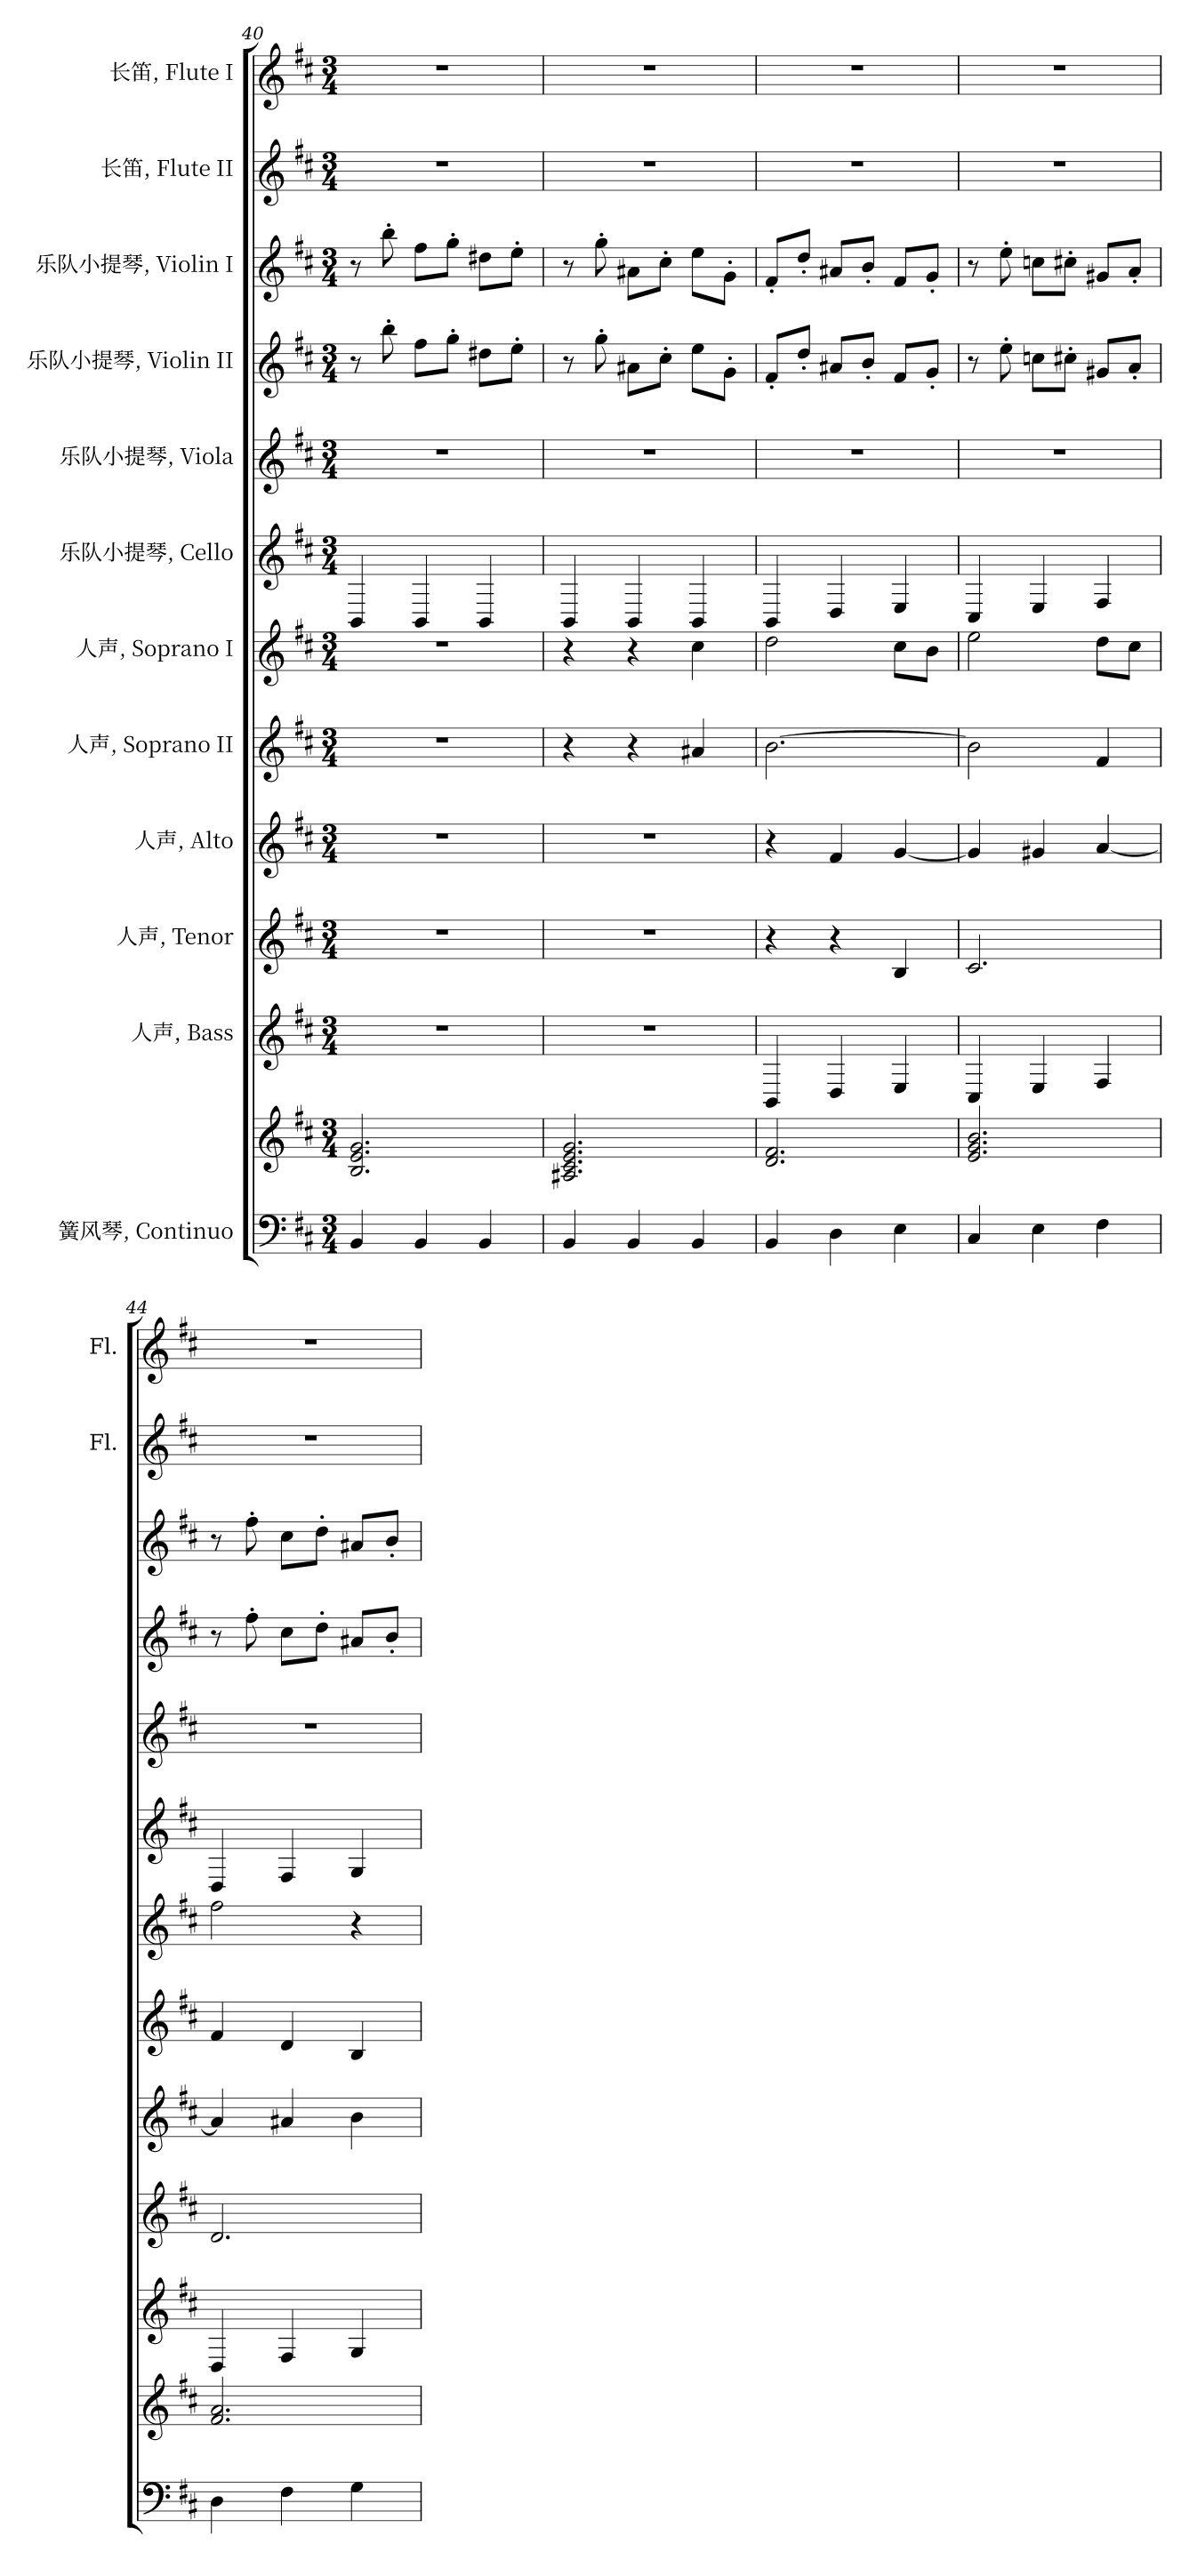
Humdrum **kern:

**kern	**kern	**kern	**kern	**kern	**kern	**kern	**kern	**kern	**kern	**kern	**kern	**kern
*part12	*part12	*part11	*part10	*part9	*part8	*part7	*part6	*part5	*part4	*part3	*part2	*part1
*staff13	*staff12	*staff11	*staff10	*staff9	*staff8	*staff7	*staff6	*staff5	*staff4	*staff3	*staff2	*staff1
*I"簧风琴, Continuo	*	*I"人声, Bass	*I"人声, Tenor	*I"人声, Alto	*I"人声, Soprano II	*I"人声, Soprano I	*I"乐队小提琴, Cello	*I"乐队小提琴, Viola	*I"乐队小提琴, Violin II	*I"乐队小提琴, Violin I	*I"长笛, Flute II	*I"长笛, Flute I
*	*	*	*	*	*	*	*	*	*	*	*I'Fl.	*I'Fl.
*clefF4	*clefG2	*clefG2	*clefG2	*clefG2	*clefG2	*clefG2	*clefG2	*clefG2	*clefG2	*clefG2	*clefG2	*clefG2
*k[f#c#]	*k[f#c#]	*k[f#c#]	*k[f#c#]	*k[f#c#]	*k[f#c#]	*k[f#c#]	*k[f#c#]	*k[f#c#]	*k[f#c#]	*k[f#c#]	*k[f#c#]	*k[f#c#]
*M3/4	*M3/4	*M3/4	*M3/4	*M3/4	*M3/4	*M3/4	*M3/4	*M3/4	*M3/4	*M3/4	*M3/4	*M3/4
=40	=40	=40	=40	=40	=40	=40	=40	=40	=40	=40	=40	=40
4BB/	2.B/ 2.e/ 2.g/	2.r	2.r	2.r	2.r	2.r	4BB/	2.r	8r	8r	2.r	2.r
.	.	.	.	.	.	.	.	.	8bb'\	8bb'\	.	.
4BB/	.	.	.	.	.	.	4BB/	.	8ff#\L	8ff#\L	.	.
.	.	.	.	.	.	.	.	.	8gg'\J	8gg'\J	.	.
4BB/	.	.	.	.	.	.	4BB/	.	8dd#X\L	8dd#X\L	.	.
.	.	.	.	.	.	.	.	.	8ee'\J	8ee'\J	.	.
=41	=41	=41	=41	=41	=41	=41	=41	=41	=41	=41	=41	=41
4BB/	2.A#X/ 2.c#/ 2.e/ 2.g/	2.r	2.r	2.r	4r	4r	4BB/	2.r	8r	8r	2.r	2.r
.	.	.	.	.	.	.	.	.	8gg'\	8gg'\	.	.
4BB/	.	.	.	.	4r	4r	4BB/	.	8a#X\L	8a#X\L	.	.
.	.	.	.	.	.	.	.	.	8cc#'\J	8cc#'\J	.	.
4BB/	.	.	.	.	4a#X/	4cc#\	4BB/	.	8ee\L	8ee\L	.	.
.	.	.	.	.	.	.	.	.	8g'\J	8g'\J	.	.
=42	=42	=42	=42	=42	=42	=42	=42	=42	=42	=42	=42	=42
4BB/	2.d/ 2.f#/	4BB/	4r	4r	[2.b\	2dd\	4BB/	2.r	8f#'/L	8f#'/L	2.r	2.r
.	.	.	.	.	.	.	.	.	8dd'/J	8dd'/J	.	.
4D\	.	4D/	4r	4f#/	.	.	4D/	.	8a#X/L	8a#X/L	.	.
.	.	.	.	.	.	.	.	.	8b'/J	8b'/J	.	.
4E\	.	4E/	4B/	[4g/	.	8cc#\L	4E/	.	8f#/L	8f#/L	.	.
.	.	.	.	.	.	8b\J	.	.	8g'/J	8g'/J	.	.
=43	=43	=43	=43	=43	=43	=43	=43	=43	=43	=43	=43	=43
4C#/	2.e/ 2.g/ 2.b/	4C#/	2.c#/	4g/]	2b\]	2ee\	4C#/	2.r	8r	8r	2.r	2.r
.	.	.	.	.	.	.	.	.	8ee'\	8ee'\	.	.
4E\	.	4E/	.	4g#X/	.	.	4E/	.	8ccn\L	8ccn\L	.	.
.	.	.	.	.	.	.	.	.	8cc#X'\J	8cc#X'\J	.	.
4F#\	.	4F#/	.	[4a/	4f#/	8dd\L	4F#/	.	8g#X/L	8g#X/L	.	.
.	.	.	.	.	.	8cc#\J	.	.	8a'/J	8a'/J	.	.
!!LO:PB:g=z
=44	=44	=44	=44	=44	=44	=44	=44	=44	=44	=44	=44	=44
4D\	2.f#/ 2.a/	4D/	2.d/	4a/]	4f#/	2ff#\	4D/	2.r	8r	8r	2.r	2.r
.	.	.	.	.	.	.	.	.	8ff#'\	8ff#'\	.	.
4F#\	.	4F#/	.	4a#X/	4d/	.	4F#/	.	8cc#\L	8cc#\L	.	.
.	.	.	.	.	.	.	.	.	8dd'\J	8dd'\J	.	.
4G\	.	4G/	.	4b\	4B/	4r	4G/	.	8a#X/L	8a#X/L	.	.
.	.	.	.	.	.	.	.	.	8b'/J	8b'/J	.	.
=	=	=	=	=	=	=	=	=	=	=	=	=
*-	*-	*-	*-	*-	*-	*-	*-	*-	*-	*-	*-	*-
